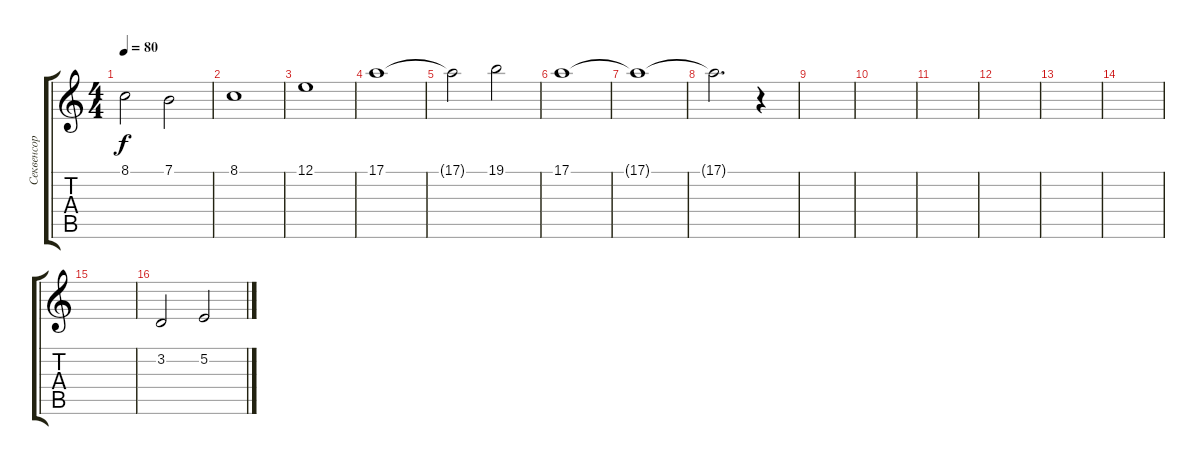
\track ("Секвенсор" "Секвенсор") {instrument synthstrings1}
\staff {score tabs}
\tuning (E4 B3 G3 D3 A2 E2) {hide}
\ts (4 4)
\tempo 80
\clef g2
\ks c
8.1.2{dy f} 7.1.2 |
8.1.1 |
12.1.1 |
17.1.1 |
17.1{t}.2 19.1.2 |
17.1.1 |
17.1{t}.1 |
17.1{t}.2{d} r.4 |
|
|
|
|
|
|
|
3.2.2 5.2.2
